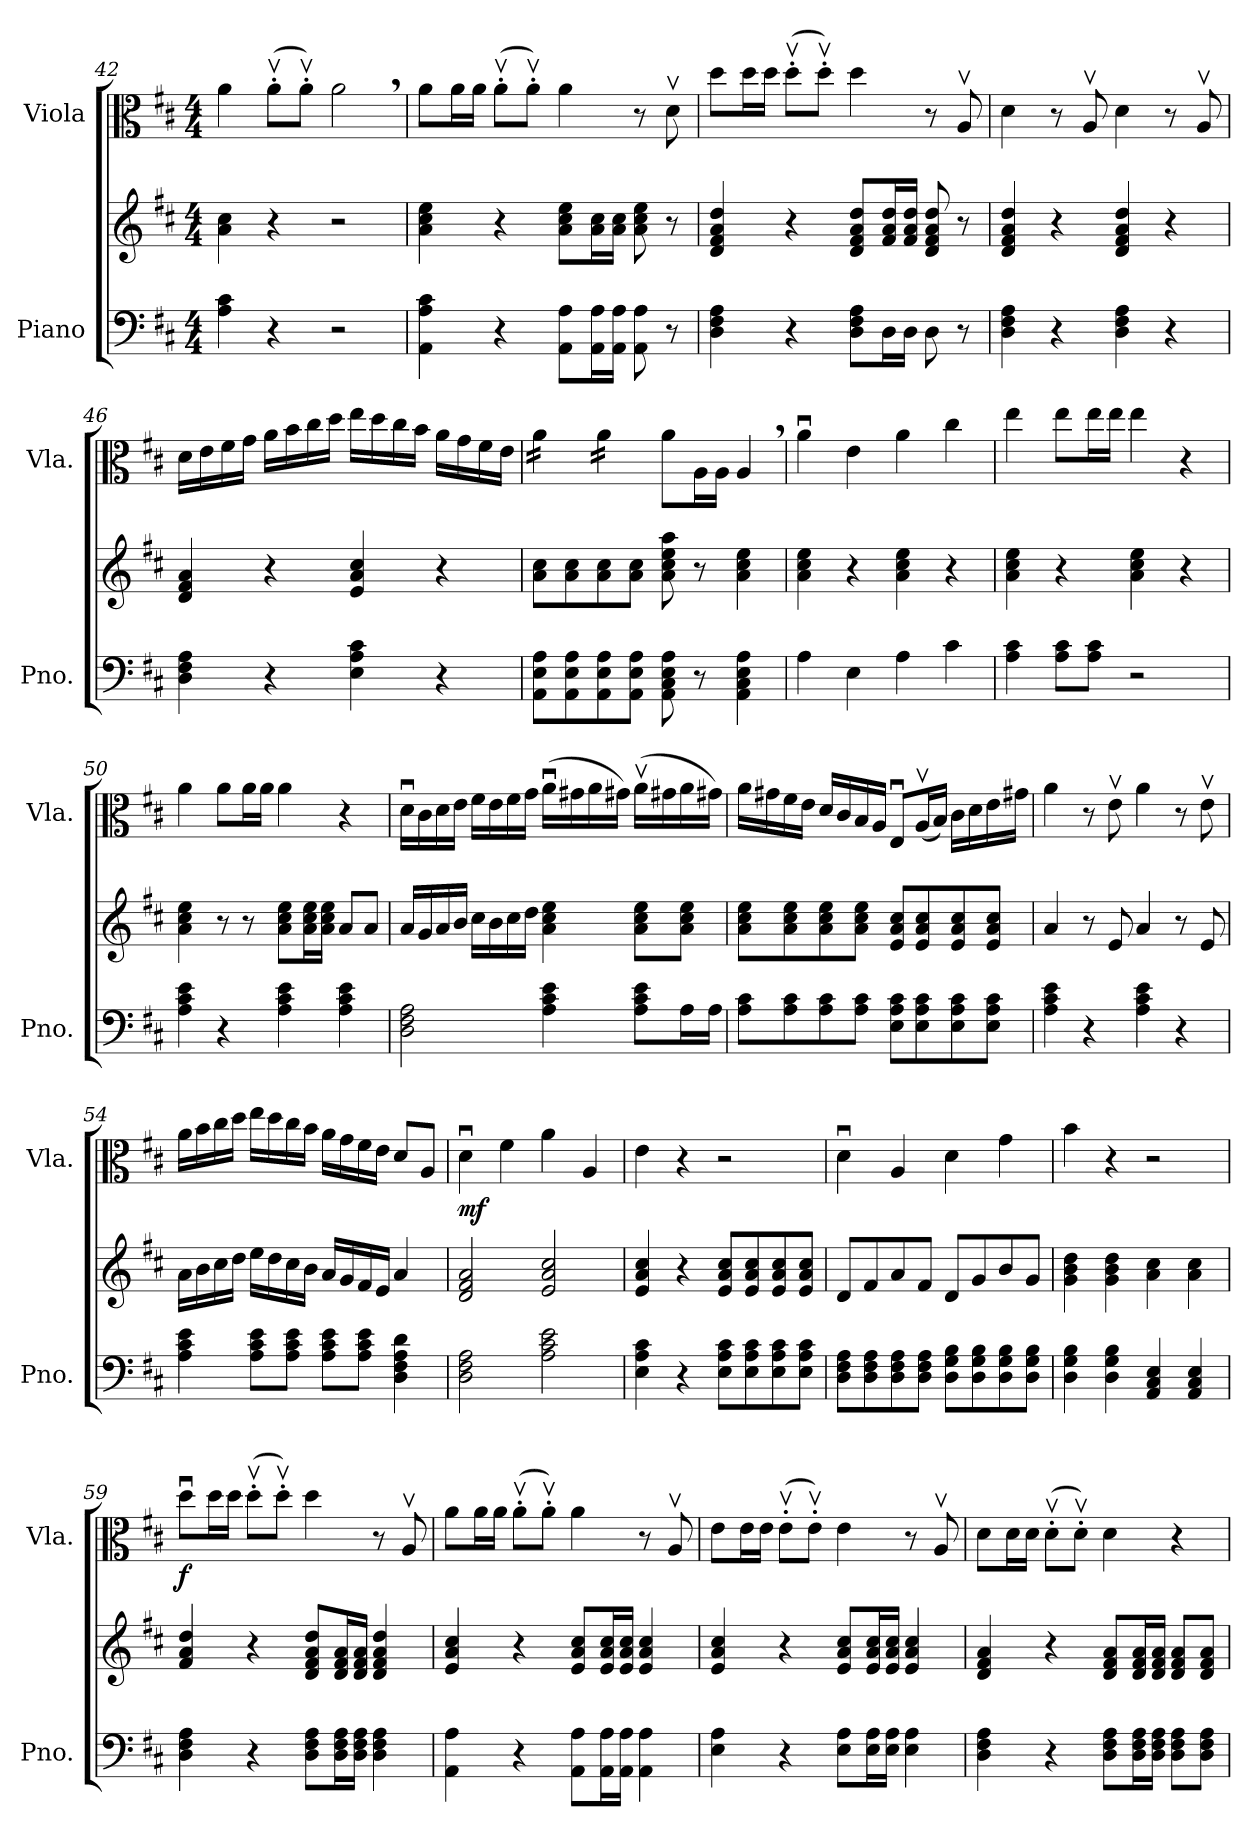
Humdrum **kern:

**kern	**kern	**kern	**dynam
*part2	*part2	*part1	*part1
*staff3	*staff2	*staff1	*staff1
*I"Piano	*	*I"Viola	*
*I'Pno.	*	*I'Vla.	*
*clefF4	*clefG2	*clefC3	*
*k[f#c#]	*k[f#c#]	*k[f#c#]	*
*M4/4	*M4/4	*M4/4	*
=42	=42	=42	=42
4A\ 4c#\	4a\ 4cc#\	4a\	.
4r	4r	(8av'\L	.
.	.	8av'\J)	.
2r	2r	2a,\	.
=43	=43	=43	=43
4AA\ 4A\ 4c#\	4a\ 4cc#\ 4ee\	8a\L	.
.	.	16a\L	.
.	.	16a\JJ	.
4r	4r	(8av'\L	.
.	.	8av'\J)	.
8AA\ 8A\L	8a\ 8cc#\ 8ee\L	4a\	.
16AA\ 16A\L	16a\ 16cc#\L	.	.
16AA\ 16A\JJ	16a\ 16cc#\JJ	.	.
8AA\ 8A\	8a\ 8cc#\ 8ee\	8r	.
8r	8r	8dv\	.
!!LO:LB:g=z
=44	=44	=44	=44
4D\ 4F#\ 4A\	4d/ 4f#/ 4a/ 4dd/	8dd\L	.
.	.	16dd\L	.
.	.	16dd\JJ	.
4r	4r	(8ddv'\L	.
.	.	8ddv'\J)	.
8D\ 8F#\ 8A\L	8d/ 8f#/ 8a/ 8dd/L	4dd\	.
16D\L	16f#/ 16a/ 16dd/L	.	.
16D\JJ	16f#/ 16a/ 16dd/JJ	.	.
8D\	8d/ 8f#/ 8a/ 8dd/	8r	.
8r	8r	8Av/	.
=45	=45	=45	=45
4D\ 4F#\ 4A\	4d/ 4f#/ 4a/ 4dd/	4d\	.
4r	4r	8r	.
.	.	8Av/	.
4D\ 4F#\ 4A\	4d/ 4f#/ 4a/ 4dd/	4d\	.
4r	4r	8r	.
.	.	8Av/	.
=46	=46	=46	=46
4D\ 4F#\ 4A\	4d/ 4f#/ 4a/	16d\LL	.
.	.	16e\	.
.	.	16f#\	.
.	.	16g\JJ	.
4r	4r	16a\LL	.
.	.	16b\	.
.	.	16cc#\	.
.	.	16dd\JJ	.
4E\ 4A\ 4c#\	4e/ 4a/ 4cc#/	16ee\LL	.
.	.	16dd\	.
.	.	16cc#\	.
.	.	16b\JJ	.
4r	4r	16a\LL	.
.	.	16g\	.
.	.	16f#\	.
.	.	16e\JJ	.
!!LO:LB:g=z
=47	=47	=47	=47
*	*	*tremolo	*
8AA\ 8E\ 8A\L	8a\ 8cc#\L	16a\LL	.
.	.	16a\	.
8AA\ 8E\ 8A\	8a\ 8cc#\	16a\	.
.	.	16a\JJ	.
8AA\ 8E\ 8A\	8a\ 8cc#\	16a\LL	.
.	.	16a\	.
8AA\ 8E\ 8A\J	8a\ 8cc#\J	16a\	.
.	.	16a\JJ	.
*	*	*Xtremolo	*
8AA\ 8C#\ 8E\ 8A\	8a\ 8cc#\ 8ee\ 8aa\	8a\L	.
8r	8r	16A\L	.
.	.	16A\JJ	.
4AA\ 4C#\ 4E\ 4A\	4a\ 4cc#\ 4ee\	4A,/	.
=48	=48	=48	=48
4A\	4a\ 4cc#\ 4ee\	4au\	.
4E\	4r	4e\	.
4A\	4a\ 4cc#\ 4ee\	4a\	.
4c#\	4r	4cc#\	.
=49	=49	=49	=49
4A\ 4c#\	4a\ 4cc#\ 4ee\	4ee\	.
8A\ 8c#\L	4r	8ee\L	.
8A\ 8c#\J	.	16ee\L	.
.	.	16ee\JJ	.
2r	4a\ 4cc#\ 4ee\	4ee\	.
.	4r	4r	.
=50	=50	=50	=50
4A\ 4c#\ 4e\	4a\ 4cc#\ 4ee\	4a\	.
4r	8r	8a\L	.
.	8r	16a\L	.
.	.	16a\JJ	.
4A\ 4c#\ 4e\	8a\ 8cc#\ 8ee\L	4a\	.
.	16a\ 16cc#\ 16ee\L	.	.
.	16a\ 16cc#\ 16ee\JJ	.	.
4A\ 4c#\ 4e\	8a/L	4r	.
.	8a/J	.	.
!!LO:LB:g=z
=51	=51	=51	=51
2D\ 2F#\ 2A\	16a/LL	16du\LL	.
.	16g/	16c#\	.
.	16a/	16d\	.
.	16b/JJ	16e\JJ	.
.	16cc#\LL	16f#\LL	.
.	16b\	16e\	.
.	16cc#\	16f#\	.
.	16dd\JJ	16g\JJ	.
4A\ 4c#\ 4e\	4a\ 4cc#\ 4ee\	(16au\LL	.
.	.	16g#X\	.
.	.	16a\	.
.	.	16g#X\JJ)	.
8A\ 8c#\ 8e\L	8a\ 8cc#\ 8ee\L	(16av\LL	.
.	.	16g#X\	.
16A\L	8a\ 8cc#\ 8ee\J	16a\	.
16A\JJ	.	16g#X\JJ)	.
=52	=52	=52	=52
8A\ 8c#\L	8a\ 8cc#\ 8ee\L	16a\LL	.
.	.	16g#X\	.
8A\ 8c#\	8a\ 8cc#\ 8ee\	16f#\	.
.	.	16e\JJ	.
8A\ 8c#\	8a\ 8cc#\ 8ee\	16d/LL	.
.	.	16c#/	.
8A\ 8c#\J	8a\ 8cc#\ 8ee\J	16B/	.
.	.	16A/JJ	.
8E\ 8A\ 8c#\L	8e/ 8a/ 8cc#/L	8Eu/L	.
8E\ 8A\ 8c#\	8e/ 8a/ 8cc#/	(16Av/L	.
.	.	16B/JJ)	.
8E\ 8A\ 8c#\	8e/ 8a/ 8cc#/	16c#\LL	.
.	.	16d\	.
8E\ 8A\ 8c#\J	8e/ 8a/ 8cc#/J	16e\	.
.	.	16g#X\JJ	.
=53	=53	=53	=53
4A\ 4c#\ 4e\	4a/	4a\	.
4r	8r	8r	.
.	8e/	8ev\	.
4A\ 4c#\ 4e\	4a/	4a\	.
4r	8r	8r	.
.	8e/	8ev\	.
!!LO:PB:g=z
=54	=54	=54	=54
4A\ 4c#\ 4e\	16a\LL	16a\LL	.
.	16b\	16b\	.
.	16cc#\	16cc#\	.
.	16dd\JJ	16dd\JJ	.
8A\ 8c#\ 8e\L	16ee\LL	16ee\LL	.
.	16dd\	16dd\	.
8A\ 8c#\ 8e\J	16cc#\	16cc#\	.
.	16b\JJ	16b\JJ	.
8A\ 8c#\ 8e\L	16a/LL	16a\LL	.
.	16g/	16g\	.
8A\ 8c#\ 8e\J	16f#/	16f#\	.
.	16e/JJ	16e\JJ	.
4D\ 4F#\ 4A\ 4d\	4a/	8d/L	.
.	.	8A/J	.
=55	=55	=55	=55
!	!	!	!LO:DY:b
2D\ 2F#\ 2A\	2d/ 2f#/ 2a/	4du\	mf
.	.	4f#\	.
2A\ 2c#\ 2e\	2e/ 2a/ 2cc#/	4a\	.
.	.	4A/	.
=56	=56	=56	=56
4E\ 4A\ 4c#\	4e/ 4a/ 4cc#/	4e\	.
4r	4r	4r	.
8E\ 8A\ 8c#\L	8e/ 8a/ 8cc#/L	2r	.
8E\ 8A\ 8c#\	8e/ 8a/ 8cc#/	.	.
8E\ 8A\ 8c#\	8e/ 8a/ 8cc#/	.	.
8E\ 8A\ 8c#\J	8e/ 8a/ 8cc#/J	.	.
=57	=57	=57	=57
8D\ 8F#\ 8A\L	8d/L	4du\	.
8D\ 8F#\ 8A\	8f#/	.	.
8D\ 8F#\ 8A\	8a/	4A/	.
8D\ 8F#\ 8A\J	8f#/J	.	.
8D\ 8G\ 8B\L	8d/L	4d\	.
8D\ 8G\ 8B\	8g/	.	.
8D\ 8G\ 8B\	8b/	4g\	.
8D\ 8G\ 8B\J	8g/J	.	.
=58	=58	=58	=58
4D\ 4G\ 4B\	4g\ 4b\ 4dd\	4b\	.
4D\ 4G\ 4B\	4g\ 4b\ 4dd\	4r	.
4AA/ 4C#/ 4E/	4a\ 4cc#\	2r	.
4AA/ 4C#/ 4E/	4a\ 4cc#\	.	.
!!LO:LB:g=z
=59	=59	=59	=59
!	!	!	!LO:DY:b
4D\ 4F#\ 4A\	4f#/ 4a/ 4dd/	8ddu\L	f
.	.	16dd\L	.
.	.	16dd\JJ	.
4r	4r	(8ddv'\L	.
.	.	8ddv'\J)	.
8D\ 8F#\ 8A\L	8d/ 8f#/ 8a/ 8dd/L	4dd\	.
16D\ 16F#\ 16A\L	16d/ 16f#/ 16a/L	.	.
16D\ 16F#\ 16A\JJ	16d/ 16f#/ 16a/JJ	.	.
4D\ 4F#\ 4A\	4d/ 4f#/ 4a/ 4dd/	8r	.
.	.	8Av/	.
=60	=60	=60	=60
4AA\ 4A\	4e/ 4a/ 4cc#/	8a\L	.
.	.	16a\L	.
.	.	16a\JJ	.
4r	4r	(8av'\L	.
.	.	8av'\J)	.
8AA\ 8A\L	8e/ 8a/ 8cc#/L	4a\	.
16AA\ 16A\L	16e/ 16a/ 16cc#/L	.	.
16AA\ 16A\JJ	16e/ 16a/ 16cc#/JJ	.	.
4AA\ 4A\	4e/ 4a/ 4cc#/	8r	.
.	.	8Av/	.
=61	=61	=61	=61
4E\ 4A\	4e/ 4a/ 4cc#/	8e\L	.
.	.	16e\L	.
.	.	16e\JJ	.
4r	4r	(8ev'\L	.
.	.	8ev'\J)	.
8E\ 8A\L	8e/ 8a/ 8cc#/L	4e\	.
16E\ 16A\L	16e/ 16a/ 16cc#/L	.	.
16E\ 16A\JJ	16e/ 16a/ 16cc#/JJ	.	.
4E\ 4A\	4e/ 4a/ 4cc#/	8r	.
.	.	8Av/	.
=62	=62	=62	=62
4D\ 4F#\ 4A\	4d/ 4f#/ 4a/	8d\L	.
.	.	16d\L	.
.	.	16d\JJ	.
4r	4r	(8dv'\L	.
.	.	8dv'\J)	.
8D\ 8F#\ 8A\L	8d/ 8f#/ 8a/L	4d\	.
16D\ 16F#\ 16A\L	16d/ 16f#/ 16a/L	.	.
16D\ 16F#\ 16A\JJ	16d/ 16f#/ 16a/JJ	.	.
8D\ 8F#\ 8A\L	8d/ 8f#/ 8a/L	4r	.
8D\ 8F#\ 8A\J	8d/ 8f#/ 8a/J	.	.
=	=	=	=
*-	*-	*-	*-
